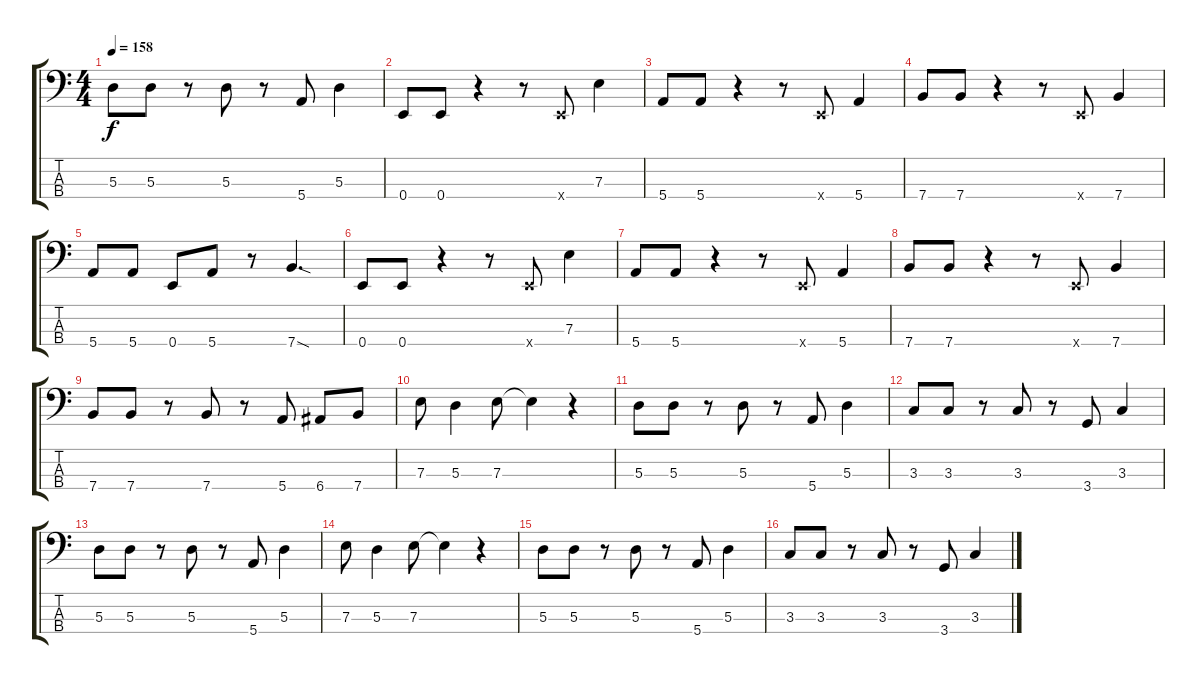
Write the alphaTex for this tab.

\track "" {instrument slapbass1}
\staff {score tabs}
\tuning (G2 D2 A1 E1) {hide}
\ts (4 4)
\tempo 158
\clef f4
\ks c
5.3.8{dy f} 5.3.8 r.8 5.3.8 r.8 5.4.8 5.3.4 |
0.4.8 0.4.8 r.4 r.8 0.4{x}.8 7.3.4 |
5.4.8 5.4.8 r.4 r.8 0.4{x}.8 5.4.4 |
7.4.8 7.4.8 r.4 r.8 0.4{x}.8 7.4.4 |
5.4.8 5.4.8 0.4.8 5.4.8 r.8 7.4{sod}.4{d} |
0.4.8 0.4.8 r.4 r.8 0.4{x}.8 7.3.4 |
5.4.8 5.4.8 r.4 r.8 0.4{x}.8 5.4.4 |
7.4.8 7.4.8 r.4 r.8 0.4{x}.8 7.4.4 |
7.4.8 7.4.8 r.8 7.4.8 r.8 5.4.8 6.4.8 7.4.8 |
7.3.8 5.3.4 7.3.8 7.3{t}.4 r.4 |
5.3.8 5.3.8 r.8 5.3.8 r.8 5.4.8 5.3.4 |
3.3.8 3.3.8 r.8 3.3.8 r.8 3.4.8 3.3.4 |
5.3.8 5.3.8 r.8 5.3.8 r.8 5.4.8 5.3.4 |
7.3.8 5.3.4 7.3.8 7.3{t}.4 r.4 |
5.3.8 5.3.8 r.8 5.3.8 r.8 5.4.8 5.3.4 |
3.3.8 3.3.8 r.8 3.3.8 r.8 3.4.8 3.3.4
